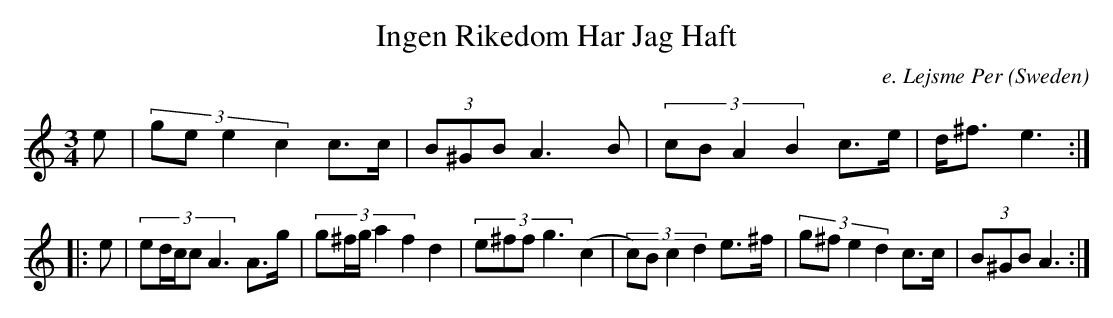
X:1
T:Ingen Rikedom Har Jag Haft
C:e. Lejsme Per
M:3/4
O:Sweden
K:A minor
e|\
(3:2:4gee2c2 c>c|(3B^GB A3B|\
(3:2:4cBA2B2 c>e|d<^f e3::
e|\
(3:2:5ed/c/cA3 A>g|(3:2:5g^f/g/a2f2 d2|\
(3:2:4e^ffg3 (c2|(3:2:4c)Bc2d2 e>^f|\
(3:2:4g^fe2d2 c>c|(3B^GB A3:|
